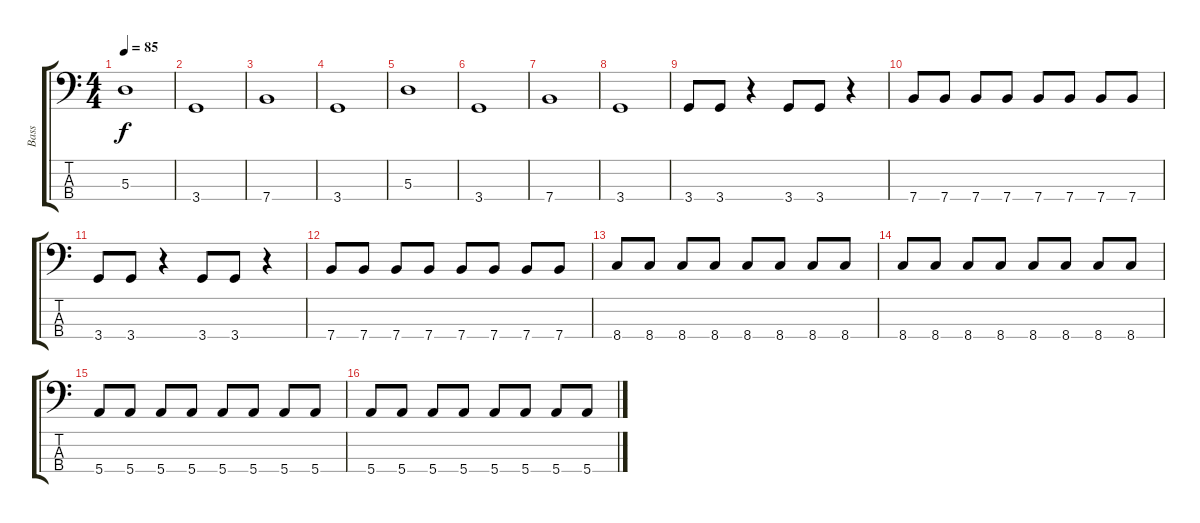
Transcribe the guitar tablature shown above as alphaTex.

\track ("Bass" "Bass") {instrument electricbassfinger}
\staff {score tabs}
\tuning (G2 D2 A1 E1) {hide}
\ts (4 4)
\section ("" "")
\tempo 85
\clef f4
\ks c
5.3.1{dy f} |
3.4.1 |
7.4.1 |
3.4.1 |
5.3.1 |
3.4.1 |
7.4.1 |
3.4.1 |
\section ("" "")
3.4.8{instrument slapbass1} 3.4.8 r.4 3.4.8 3.4.8 r.4 |
7.4.8{instrument electricbassfinger} 7.4.8 7.4.8 7.4.8 7.4.8 7.4.8 7.4.8 7.4.8 |
3.4.8{instrument slapbass1} 3.4.8 r.4 3.4.8 3.4.8 r.4 |
7.4.8{instrument electricbassfinger} 7.4.8 7.4.8 7.4.8 7.4.8 7.4.8 7.4.8 7.4.8 |
8.4.8 8.4.8 8.4.8 8.4.8 8.4.8 8.4.8 8.4.8 8.4.8 |
8.4.8 8.4.8 8.4.8 8.4.8 8.4.8 8.4.8 8.4.8 8.4.8 |
5.4.8 5.4.8 5.4.8 5.4.8 5.4.8 5.4.8 5.4.8 5.4.8 |
5.4.8 5.4.8 5.4.8 5.4.8 5.4.8 5.4.8 5.4.8 5.4.8
